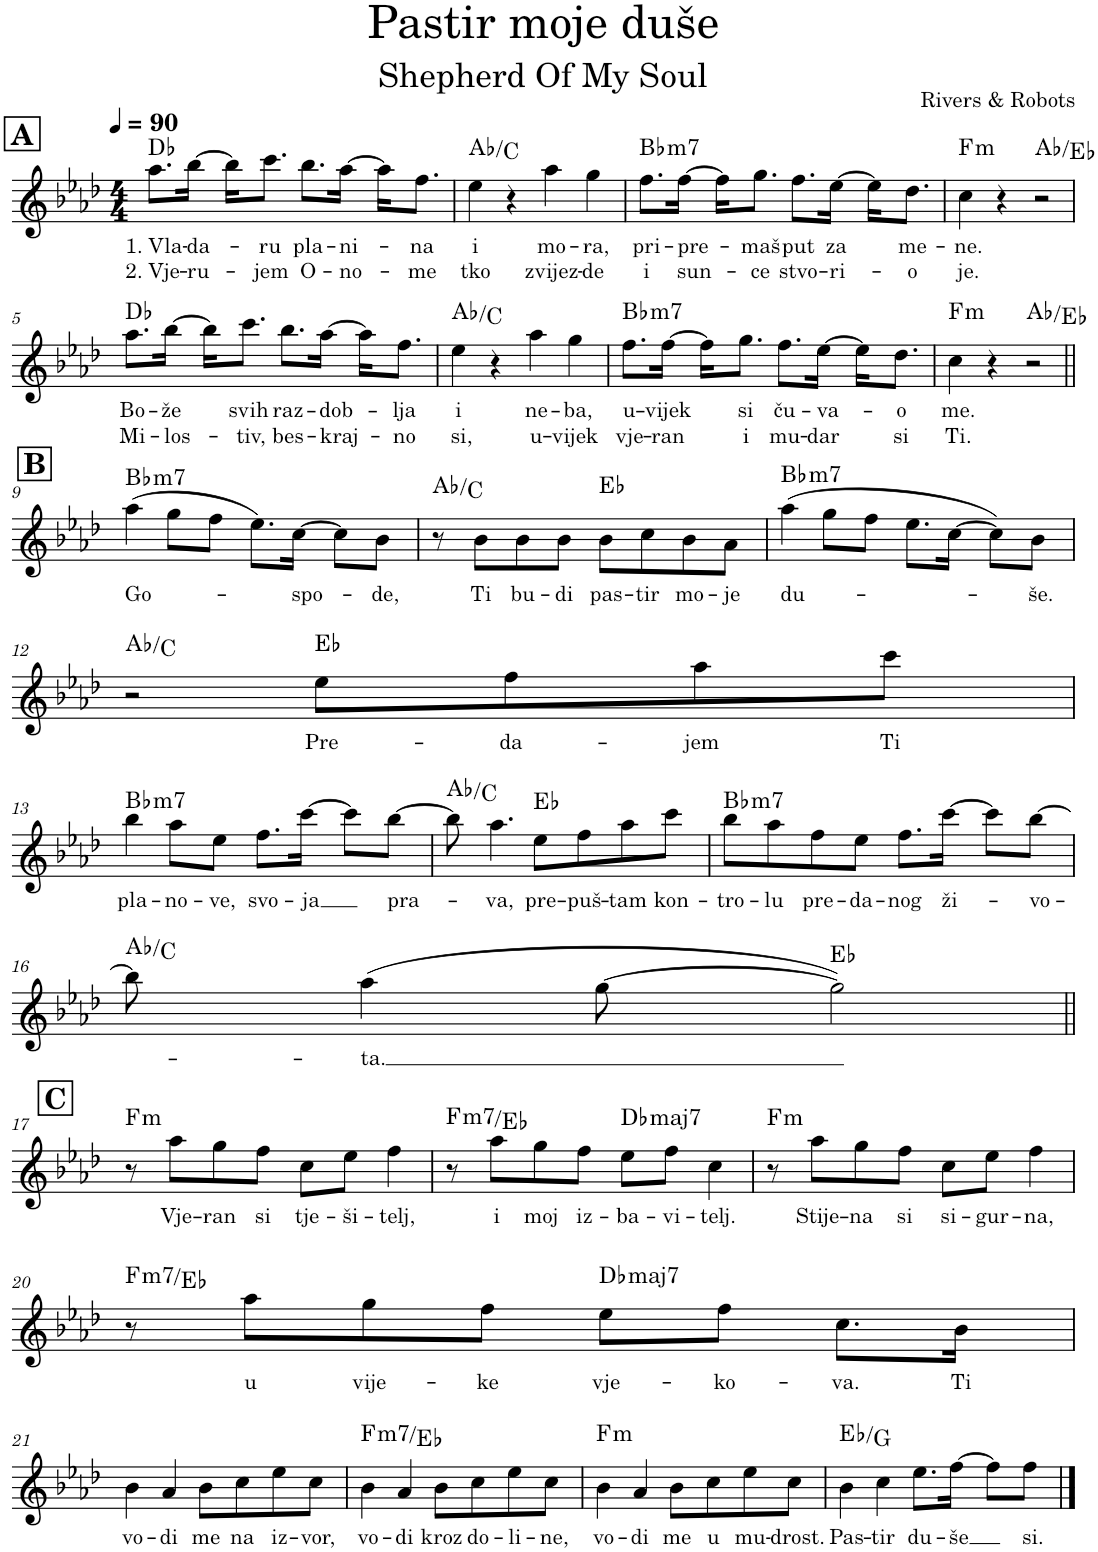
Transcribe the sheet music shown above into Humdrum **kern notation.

**kern	**text	**text	**harte
*part1	*part1	*part1	*part1
*staff1	*staff1	*staff1	*
*I"Piano, melodija	*	*	*
*I'Pno.	*	*	*
*clefG2	*	*	*
*k[b-e-a-d-]	*	*	*
*M4/4	*	*	*
*MM90	*	*	*
!!LO:REH:place=s1:a:B:cj:fs=14:t=A
=1	=1	=1	=1
!	!LO:LY:b	!LO:LY:b	!
8.aa-\L	1. Vla-	2. Vje-	Db:maj
!	!LO:LY:b	!LO:LY:b	!
[16bb-\Jk	-da-	-ru-	.
16bb-\KL]	.	.	.
!	!LO:LY:b	!LO:LY:b	!
8.ccc\J	-ru	-jem	.
!	!LO:LY:b	!LO:LY:b	!
8.bb-\L	pla-	O-	.
!	!LO:LY:b	!LO:LY:b	!
[16aa-\Jk	-ni-	-no-	.
16aa-\KL]	.	.	.
!	!LO:LY:b	!LO:LY:b	!
8.ff\J	-na	-me	.
=2	=2	=2	=2
!	!LO:LY:b	!LO:LY:b	!
4ee-\	i	tko	Ab:maj/3
4r	.	.	.
!	!LO:LY:b	!LO:LY:b	!
4aa-\	mo-	zvijez-	.
!	!LO:LY:b	!LO:LY:b	!
4gg\	-ra,	-de	.
=3	=3	=3	=3
!	!LO:LY:b	!LO:LY:b	!LO:H:kt=m7
8.ff\L	pri-	i	Bb:min7
!	!LO:LY:b	!LO:LY:b	!
[16ff\Jk	-pre-	sun-	.
16ff\KL]	.	.	.
!	!LO:LY:b	!LO:LY:b	!
8.gg\J	-maš	-ce	.
!	!LO:LY:b	!LO:LY:b	!
8.ff\L	put	stvo-	.
!	!LO:LY:b	!LO:LY:b	!
[16ee-\Jk	za	-ri-	.
16ee-\KL]	.	.	.
!	!LO:LY:b	!LO:LY:b	!
8.dd-\J	me-	-o	.
=4	=4	=4	=4
!	!LO:LY:b	!LO:LY:b	!LO:H:kt=m
4cc\	-ne.	je.	F:min
4r	.	.	.
2r	.	.	Ab:maj/5
!!LO:LB:g=z
=5	=5	=5	=5
!	!LO:LY:b	!LO:LY:b	!
8.aa-\L	Bo-	Mi-	Db:maj
!	!LO:LY:b	!LO:LY:b	!
[16bb-\Jk	-že	-los-	.
16bb-\KL]	.	.	.
!	!LO:LY:b	!LO:LY:b	!
8.ccc\J	svih	-tiv,	.
!	!LO:LY:b	!LO:LY:b	!
8.bb-\L	raz-	bes-	.
!	!LO:LY:b	!LO:LY:b	!
[16aa-\Jk	-dob-	-kraj-	.
16aa-\KL]	.	.	.
!	!LO:LY:b	!LO:LY:b	!
8.ff\J	-lja	-no	.
=6	=6	=6	=6
!	!LO:LY:b	!LO:LY:b	!
4ee-\	i	si,	Ab:maj/3
4r	.	.	.
!	!LO:LY:b	!LO:LY:b	!
4aa-\	ne-	u-	.
!	!LO:LY:b	!LO:LY:b	!
4gg\	-ba,	-vijek	.
=7	=7	=7	=7
!	!LO:LY:b	!LO:LY:b	!LO:H:kt=m7
8.ff\L	u-	vje-	Bb:min7
!	!LO:LY:b	!LO:LY:b	!
[16ff\Jk	-vijek	-ran	.
16ff\KL]	.	.	.
!	!LO:LY:b	!LO:LY:b	!
8.gg\J	si	i	.
!	!LO:LY:b	!LO:LY:b	!
8.ff\L	ču-	mu-	.
!	!LO:LY:b	!LO:LY:b	!
[16ee-\Jk	-va-	-dar	.
16ee-\KL]	.	.	.
!	!LO:LY:b	!LO:LY:b	!
8.dd-\J	-o	si	.
=8	=8	=8	=8
!	!LO:LY:b	!LO:LY:b	!LO:H:kt=m
4cc\	me.	Ti.	F:min
4r	.	.	.
2r	.	.	Ab:maj/5
!!LO:LB:g=z
!!LO:REH:place=s1:a:B:cj:fs=14:t=B
=9||	=9||	=9||	=9||
!	!LO:LY:b	!	!LO:H:kt=m7
(4aa-\	Go-	.	Bb:min7
8gg\L	.	.	.
8ff\J	.	.	.
8.ee-\L)	.	.	.
!	!LO:LY:b	!	!
[16cc\Jk	-spo-	.	.
8cc\L]	.	.	.
!	!LO:LY:b	!	!
8b-\J	-de,	.	.
=10	=10	=10	=10
8r	.	.	Ab:maj/3
!	!LO:LY:b	!	!
8b-\L	Ti	.	.
!	!LO:LY:b	!	!
8b-\	bu-	.	.
!	!LO:LY:b	!	!
8b-\J	-di	.	.
!	!LO:LY:b	!	!
8b-\L	pas-	.	Eb:maj
!	!LO:LY:b	!	!
8cc\	-tir	.	.
!	!LO:LY:b	!	!
8b-\	mo-	.	.
!	!LO:LY:b	!	!
8a-\J	-je	.	.
=11	=11	=11	=11
!	!LO:LY:b	!	!LO:H:kt=m7
(4aa-\	du-	.	Bb:min7
8gg\L	.	.	.
8ff\J	.	.	.
8.ee-\L	.	.	.
[16cc\Jk	.	.	.
8cc\L])	.	.	.
!	!LO:LY:b	!	!
8b-\J	-še.	.	.
!!LO:LB:g=z
=12	=12	=12	=12
2r	.	.	Ab:maj/3
!	!LO:LY:b	!	!
8ee-\L	Pre-	.	Eb:maj
!	!LO:LY:b	!	!
8ff\	-da-	.	.
!	!LO:LY:b	!	!
8aa-\	-jem	.	.
!	!LO:LY:b	!	!
8ccc\J	Ti	.	.
!!LO:LB:g=z
=13	=13	=13	=13
!	!LO:LY:b	!	!LO:H:kt=m7
4bb-\	pla-	.	Bb:min7
!	!LO:LY:b	!	!
8aa-\L	-no-	.	.
!	!LO:LY:b	!	!
8ee-\J	-ve,	.	.
!	!LO:LY:b	!	!
8.ff\L	svo-	.	.
!	!LO:LY:b	!	!
[16ccc\Jk	-ja	.	.
8ccc\L]	.	.	.
!	!LO:LY:b	!	!
[8bb-\J	pra-	.	.
=14	=14	=14	=14
8bb-\]	.	.	Ab:maj/3
!	!LO:LY:b	!	!
4.aa-\	-va,	.	.
!	!LO:LY:b	!	!
8ee-\L	pre-	.	Eb:maj
!	!LO:LY:b	!	!
8ff\	-puš-	.	.
!	!LO:LY:b	!	!
8aa-\	-tam	.	.
!	!LO:LY:b	!	!
8ccc\J	kon-	.	.
=15	=15	=15	=15
!	!LO:LY:b	!	!LO:H:kt=m7
8bb-\L	-tro-	.	Bb:min7
!	!LO:LY:b	!	!
8aa-\	-lu	.	.
!	!LO:LY:b	!	!
8ff\	pre-	.	.
!	!LO:LY:b	!	!
8ee-\J	-da-	.	.
!	!LO:LY:b	!	!
8.ff\L	-nog	.	.
!	!LO:LY:b	!	!
[16ccc\Jk	ži-	.	.
8ccc\L]	.	.	.
!	!LO:LY:b	!	!
[8bb-\J	-vo-	.	.
!!LO:LB:g=z
=16	=16	=16	=16
8bb-\]	.	.	Ab:maj/3
!	!LO:LY:b	!	!
(4aa-\	-ta.	.	.
[8gg\	.	.	.
2gg\])	.	.	Eb:maj
!!LO:LB:g=z
!!LO:REH:place=s1:a:B:cj:fs=14:t=C
=17||	=17||	=17||	=17||
!	!	!	!LO:H:kt=m
8r	.	.	F:min
!	!LO:LY:b	!	!
8aa-\L	Vje-	.	.
!	!LO:LY:b	!	!
8gg\	-ran	.	.
!	!LO:LY:b	!	!
8ff\J	si	.	.
!	!LO:LY:b	!	!
8cc\L	tje-	.	.
!	!LO:LY:b	!	!
8ee-\J	-ši-	.	.
!	!LO:LY:b	!	!
4ff\	-telj,	.	.
=18	=18	=18	=18
!	!	!	!LO:H:kt=m7
8r	.	.	F:min7/b7
!	!LO:LY:b	!	!
8aa-\L	i	.	.
!	!LO:LY:b	!	!
8gg\	moj	.	.
!	!LO:LY:b	!	!
8ff\J	iz-	.	.
!	!LO:LY:b	!	!LO:H:kt=maj7
8ee-\L	-ba-	.	Db:maj7
!	!LO:LY:b	!	!
8ff\J	-vi-	.	.
!	!LO:LY:b	!	!
4cc\	-telj.	.	.
=19	=19	=19	=19
!	!	!	!LO:H:kt=m
8r	.	.	F:min
!	!LO:LY:b	!	!
8aa-\L	Stije-	.	.
!	!LO:LY:b	!	!
8gg\	-na	.	.
!	!LO:LY:b	!	!
8ff\J	si	.	.
!	!LO:LY:b	!	!
8cc\L	si-	.	.
!	!LO:LY:b	!	!
8ee-\J	-gur-	.	.
!	!LO:LY:b	!	!
4ff\	-na,	.	.
!!LO:LB:g=z
=20	=20	=20	=20
!	!	!	!LO:H:kt=m7
8r	.	.	F:min7/b7
!	!LO:LY:b	!	!
8aa-\L	u	.	.
!	!LO:LY:b	!	!
8gg\	vije-	.	.
!	!LO:LY:b	!	!
8ff\J	-ke	.	.
!	!LO:LY:b	!	!LO:H:kt=maj7
8ee-\L	vje-	.	Db:maj7
!	!LO:LY:b	!	!
8ff\J	-ko-	.	.
!	!LO:LY:b	!	!
8.cc\L	-va.	.	.
!	!LO:LY:b	!	!
16b-\Jk	Ti	.	.
!!LO:LB:g=z
=21	=21	=21	=21
!	!LO:LY:b	!	!LO:H:kt=N.C.
4b-\	vo-	.	N
!	!LO:LY:b	!	!
4a-/	-di	.	.
!	!LO:LY:b	!	!
8b-\L	me	.	.
!	!LO:LY:b	!	!
8cc\	na	.	.
!	!LO:LY:b	!	!
8ee-\	iz-	.	.
!	!LO:LY:b	!	!
8cc\J	-vor,	.	.
=22	=22	=22	=22
!	!LO:LY:b	!	!LO:H:kt=m7
4b-\	vo-	.	F:min7/b7
!	!LO:LY:b	!	!
4a-/	-di	.	.
!	!LO:LY:b	!	!
8b-\L	kroz	.	.
!	!LO:LY:b	!	!
8cc\	do-	.	.
!	!LO:LY:b	!	!
8ee-\	-li-	.	.
!	!LO:LY:b	!	!
8cc\J	-ne,	.	.
=23	=23	=23	=23
!	!LO:LY:b	!	!LO:H:kt=m
4b-\	vo-	.	F:min
!	!LO:LY:b	!	!
4a-/	-di	.	.
!	!LO:LY:b	!	!
8b-\L	me	.	.
!	!LO:LY:b	!	!
8cc\	u	.	.
!	!LO:LY:b	!	!
8ee-\	mu-	.	.
!	!LO:LY:b	!	!
8cc\J	-drost.	.	.
=24	=24	=24	=24
!	!LO:LY:b	!	!
4b-\	Pas-	.	Eb:maj/3
!	!LO:LY:b	!	!
4cc\	-tir	.	.
!	!LO:LY:b	!	!
8.ee-\L	du-	.	.
!	!LO:LY:b	!	!
[16ff\Jk	-še	.	.
8ff\L]	.	.	.
!	!LO:LY:b	!	!
8ff\J	si.	.	.
==	==	==	==
*-	*-	*-	*-
